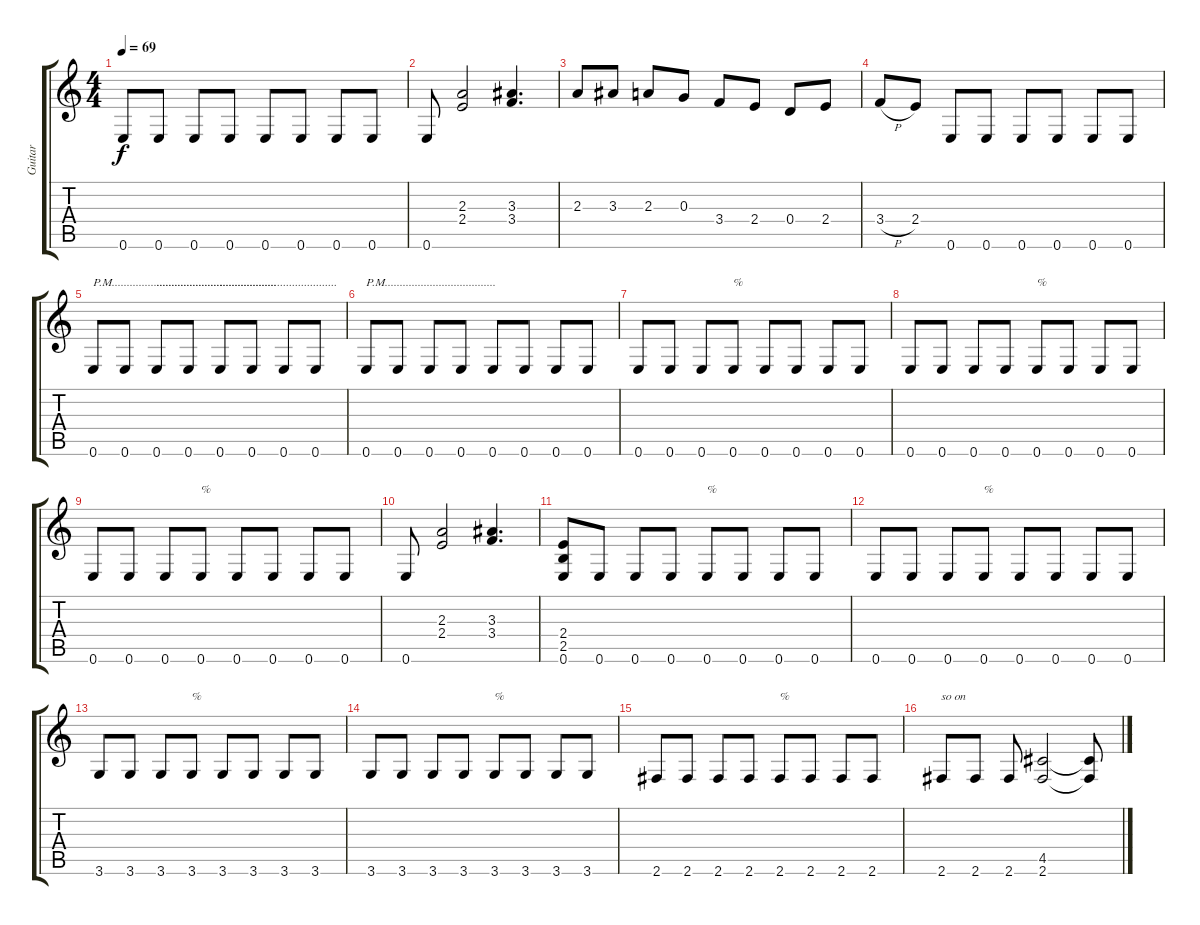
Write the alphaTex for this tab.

\track ("Guitar" "Guitar") {instrument distortionguitar}
\staff {score tabs}
\tuning (E4 B3 G3 D3 A2 E2) {hide}
\ts (4 4)
\tempo 69
\clef g2
\ks c
0.6.8{dy f} 0.6.8 0.6.8 0.6.8 0.6.8 0.6.8 0.6.8 0.6.8 |
0.6.8 (2.3 2.4).2 (3.3 3.4).4{d} |
2.3.8 3.3.8 2.3.8 0.3.8 3.4.8 2.4.8 0.4.8 2.4.8 |
3.4{h}.8 2.4.8 0.6.8 0.6.8 0.6.8 0.6.8 0.6.8 0.6.8 |
0.6.8{txt "P.M....................................."} 0.6.8 0.6.8{txt "........................................"} 0.6.8 0.6.8{txt "......................................."} 0.6.8 0.6.8 0.6.8 |
0.6.8{txt "P.M....................................."} 0.6.8 0.6.8 0.6.8 0.6.8 0.6.8 0.6.8 0.6.8 |
0.6.8 0.6.8 0.6.8 0.6.8{txt "%"} 0.6.8 0.6.8 0.6.8 0.6.8 |
0.6.8 0.6.8 0.6.8 0.6.8 0.6.8{txt "%"} 0.6.8 0.6.8 0.6.8 |
0.6.8 0.6.8 0.6.8 0.6.8{txt "%"} 0.6.8 0.6.8 0.6.8 0.6.8 |
0.6.8 (2.3 2.4).2 (3.3 3.4).4{d} |
(2.4 2.5 0.6).8 0.6.8 0.6.8 0.6.8 0.6.8{txt "%"} 0.6.8 0.6.8 0.6.8 |
0.6.8 0.6.8 0.6.8 0.6.8{txt "%"} 0.6.8 0.6.8 0.6.8 0.6.8 |
3.6.8 3.6.8 3.6.8 3.6.8{txt "%"} 3.6.8 3.6.8 3.6.8 3.6.8 |
3.6.8 3.6.8 3.6.8 3.6.8 3.6.8{txt "%"} 3.6.8 3.6.8 3.6.8 |
2.6.8 2.6.8 2.6.8 2.6.8 2.6.8{txt "%"} 2.6.8 2.6.8 2.6.8 |
2.6.8{txt "so on"} 2.6.8 2.6.8 (4.5 2.6).2 (4.5{t} 2.6{t}).8
